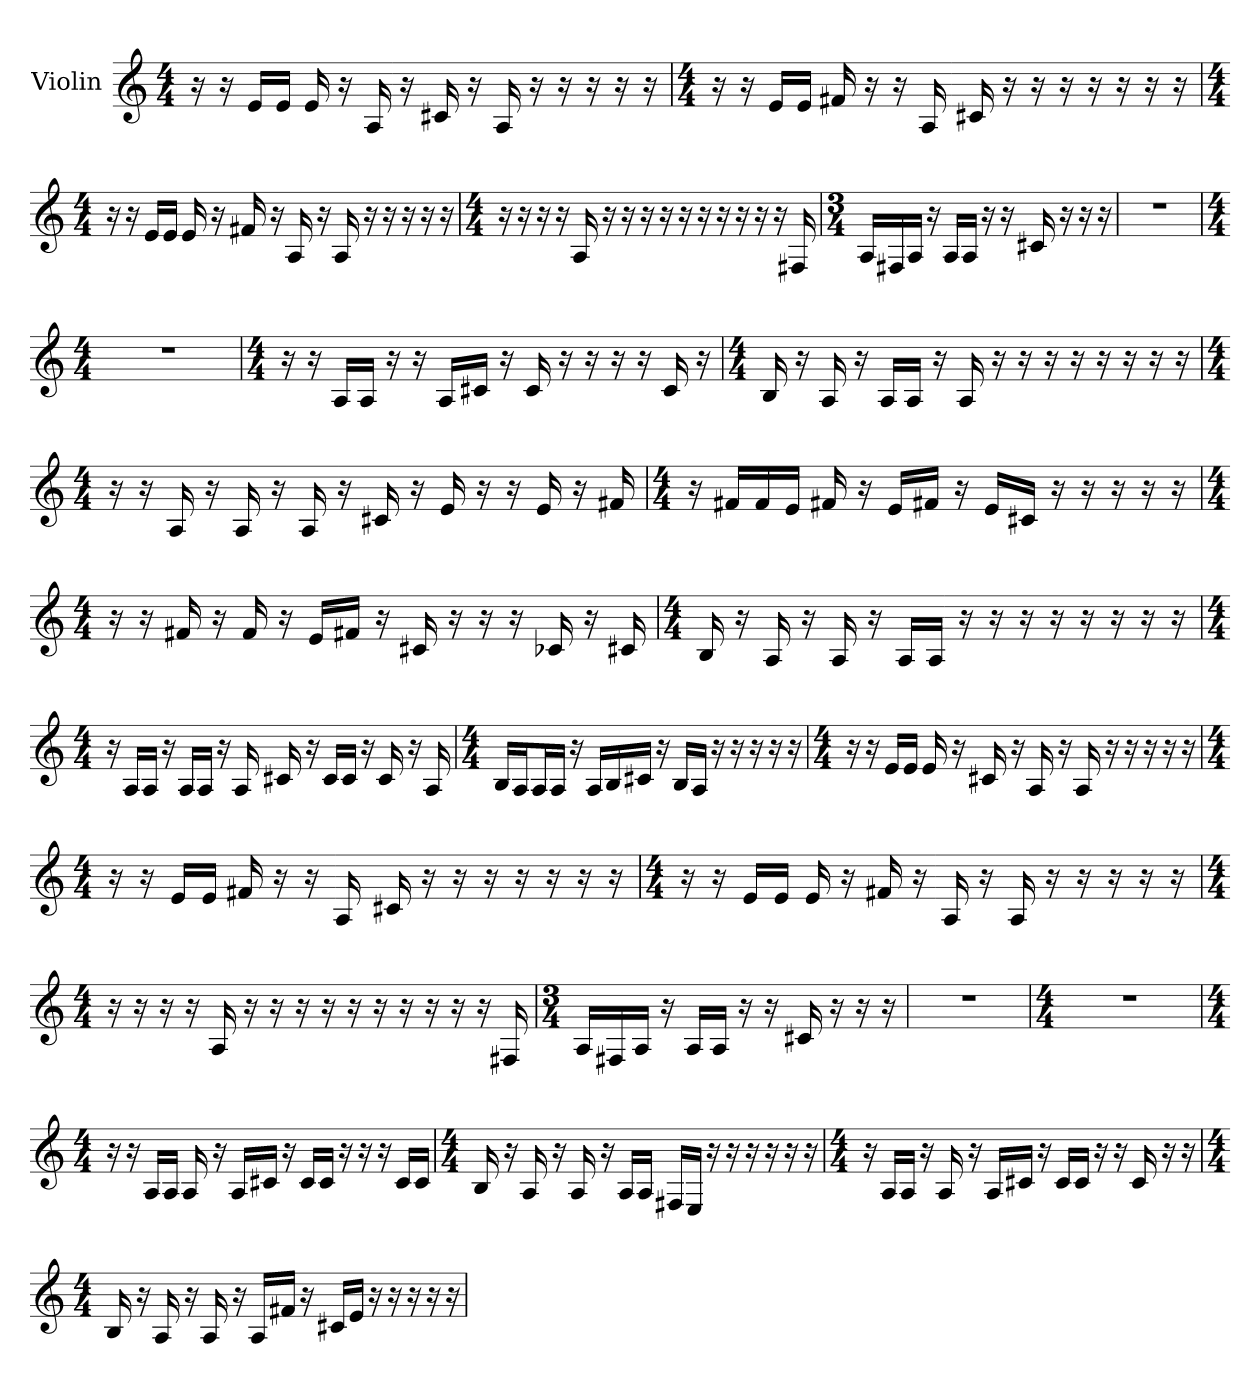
**kern
*part1
*staff1
*I"Violin
*I'Vln
*M4/4
=
16r
16r
16eLL
16eJJ
16e
16r
16A
16r
16c#X
16r
16A
16r
16r
16r
16r
16r
=
*M4/4
16r
16r
16eLL
16eJJ
16f#X
16r
16r
16A
16c#X
16r
16r
16r
16r
16r
16r
16r
=
*M4/4
16r
16r
16eLL
16eJJ
16e
16r
16f#X
16r
16A
16r
16A
16r
16r
16r
16r
16r
=
*M4/4
16r
16r
16r
16r
16A
16r
16r
16r
16r
16r
16r
16r
16r
16r
16r
16F#X
=
*M3/4
16ALL
16F#X
16AJJ
16r
16ALL
16AJJ
16r
16r
16c#X
16r
16r
16r
=
2.r
=
*M4/4
1r
=
*M4/4
16r
16r
16ALL
16AJJ
16r
16r
16ALL
16c#XJJ
16r
16c#
16r
16r
16r
16r
16c#
16r
=
*M4/4
16B
16r
16A
16r
16ALL
16AJJ
16r
16A
16r
16r
16r
16r
16r
16r
16r
16r
=
*M4/4
16r
16r
16A
16r
16A
16r
16A
16r
16c#X
16r
16e
16r
16r
16e
16r
16f#X
=
*M4/4
16r
16f#XLL
16f#
16eJJ
16f#X
16r
16eLL
16f#XJJ
16r
16eLL
16c#XJJ
16r
16r
16r
16r
16r
=
*M4/4
16r
16r
16f#X
16r
16f#
16r
16eLL
16f#XJJ
16r
16c#X
16r
16r
16r
16c-X
16r
16c#X
=
*M4/4
16B
16r
16A
16r
16A
16r
16ALL
16AJJ
16r
16r
16r
16r
16r
16r
16r
16r
=
*M4/4
16r
16ALL
16AJJ
16r
16ALL
16AJJ
16r
16A
16c#X
16r
16c#LL
16c#JJ
16r
16c#
16r
16A
=
*M4/4
16BLL
16AJ
16AL
16AJJ
16r
16ALL
16B
16c#XJJ
16r
16BLL
16AJJ
16r
16r
16r
16r
16r
=
*M4/4
16r
16r
16eLL
16eJJ
16e
16r
16c#X
16r
16A
16r
16A
16r
16r
16r
16r
16r
=
*M4/4
16r
16r
16eLL
16eJJ
16f#X
16r
16r
16A
16c#X
16r
16r
16r
16r
16r
16r
16r
=
*M4/4
16r
16r
16eLL
16eJJ
16e
16r
16f#X
16r
16A
16r
16A
16r
16r
16r
16r
16r
=
*M4/4
16r
16r
16r
16r
16A
16r
16r
16r
16r
16r
16r
16r
16r
16r
16r
16F#X
=
*M3/4
16ALL
16F#X
16AJJ
16r
16ALL
16AJJ
16r
16r
16c#X
16r
16r
16r
=
2.r
=
*M4/4
1r
=
*M4/4
16r
16r
16ALL
16AJJ
16A
16r
16ALL
16c#XJJ
16r
16c#LL
16c#JJ
16r
16r
16r
16c#LL
16c#JJ
=
*M4/4
16B
16r
16A
16r
16A
16r
16ALL
16AJJ
16F#XLL
16EJJ
16r
16r
16r
16r
16r
16r
=
*M4/4
16r
16ALL
16AJJ
16r
16A
16r
16ALL
16c#XJJ
16r
16c#LL
16c#JJ
16r
16r
16c#
16r
16r
=
*M4/4
16B
16r
16A
16r
16A
16r
16ALL
16f#XJJ
16r
16c#XLL
16eJJ
16r
16r
16r
16r
16r
=
*-
